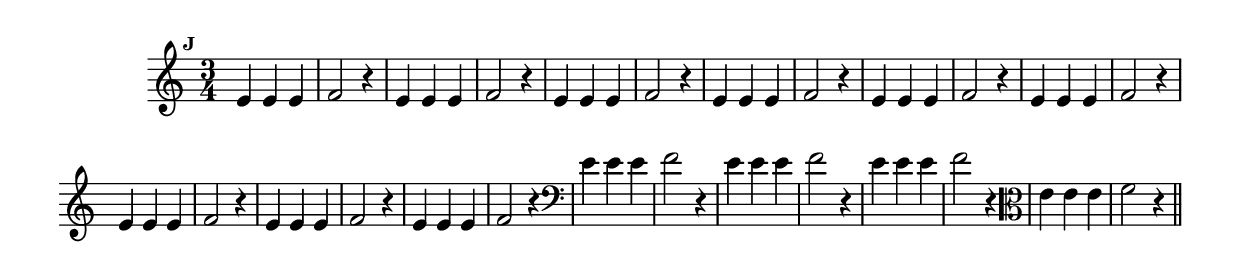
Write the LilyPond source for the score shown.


\version "2.14.2"

%\header { texidoc="Perguntas e Respostas"}

\relative c' {

  \override Staff.TimeSignature #'style = #'()
  \time 3/4 
  \override Score.BarNumber #'transparent = ##t
                                %\override Score.RehearsalMark #'font-family = #'roman
  \override Score.RehearsalMark #'font-size = #-2
  \override Score.BarNumber #'transparent = ##t
  \set Score.markFormatter = #format-mark-numbers

  \mark 9 

                                % CLARINETE

  \tag #'cl {
    e4 e e | f2 r4 
  }

                                % FLAUTA

  \tag #'fl {
    e4 e e | f2 r4 
  }

                                % OBOÉ

  \tag #'ob {
    e4 e e | f2 r4 
  }

                                % SAX ALTO

  \tag #'saxa {
    e4 e e | f2 r4 
  }

                                % SAX TENOR

  \tag #'saxt {
    e4 e e | f2 r4 
  }

                                % SAX GENES

  \tag #'saxg {
    e4 e e | f2 r4 
  }

                                % TROMPETE

  \tag #'tpt {
    e4 e e | f2 r4 
  }

                                % TROMPA

  \tag #'tpa {
    e4 e e | f2 r4 
  }

                                % TROMPA OP

  \tag #'tpaop {
    e4 e e | f2 r4 
  }

                                % TROMBONE

  \tag #'tbn {
    \clef bass
    e4 e e | f2 r4 
  }

                                % TUBA MIB

  \tag #'tbamib {
    \clef bass
    e4 e e | f2 r4 
  }

                                % TUBA SIB

  \tag #'tbasib {
    \clef bass
    e4 e e | f2 r4 
  }

                                % VIOLA

  \tag #'vla {
    \clef alto
    e4 e e | f2 r4 
  }

                                % FINAL

  \bar "||"

}
